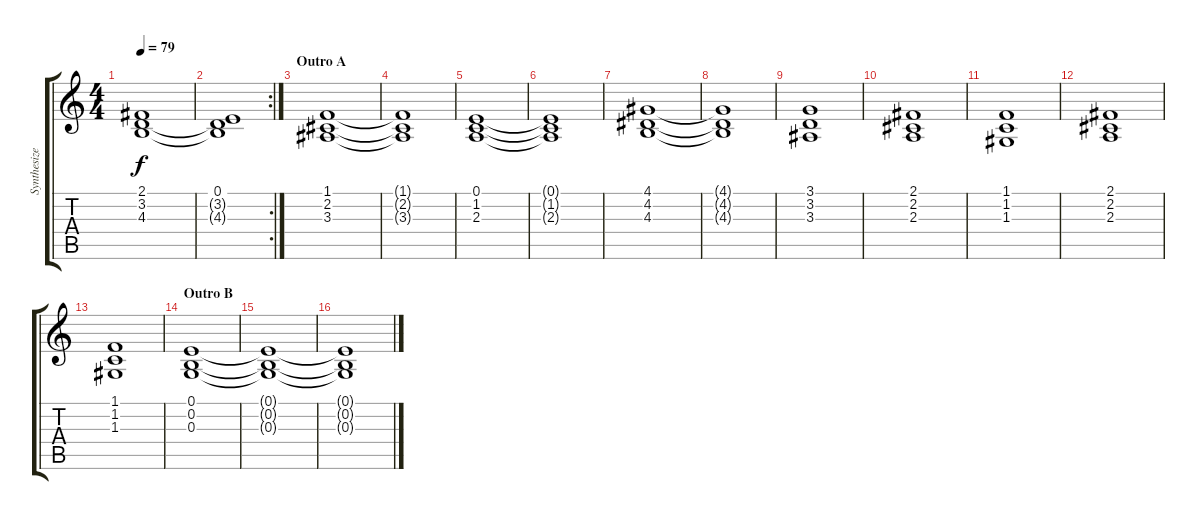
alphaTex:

\track ("Synthesizer Right hand" "Synthesize") {instrument synthstrings1}
\staff {score tabs}
\tuning (E4 B3 G3 D3 A2 E2) {hide}
\ts (4 4)
\tempo 79
\clef g2
\ks c
(2.1 3.2 4.3).1{dy f} |
\rc 2
(0.1 3.2{t} 4.3{t}).1 |
\section ("" "Outro A")
(1.1 2.2 3.3).1 |
(1.1{t} 2.2{t} 3.3{t}).1 |
(0.1 1.2 2.3).1 |
(0.1{t} 1.2{t} 2.3{t}).1 |
(4.1 4.2 4.3).1 |
(4.1{t} 4.2{t} 4.3{t}).1 |
(3.1 3.2 3.3).1 |
(2.1 2.2 2.3).1 |
(1.1 1.2 1.3).1 |
(2.1 2.2 2.3).1 |
(1.1 1.2 1.3).1 |
\section ("" "Outro B")
(0.1 0.2 0.3).1 |
(0.1{t} 0.2{t} 0.3{t}).1 |
(0.1{t} 0.2{t} 0.3{t}).1
